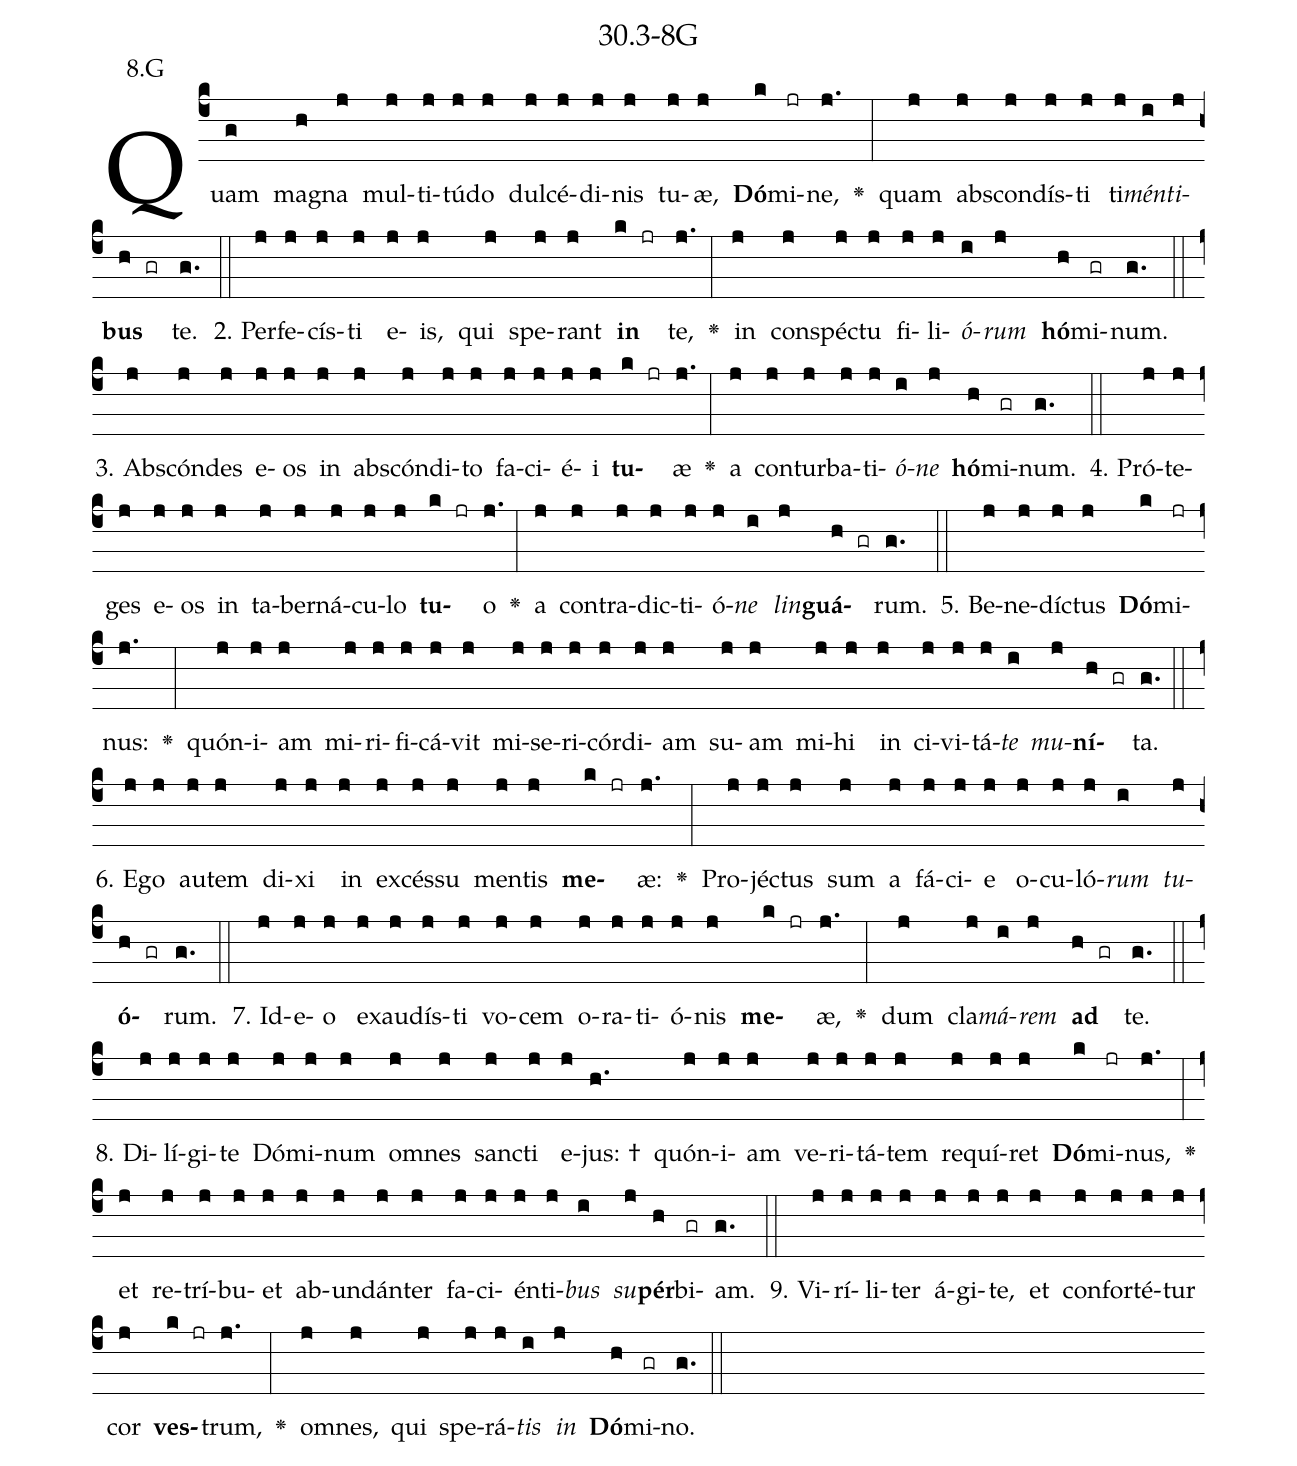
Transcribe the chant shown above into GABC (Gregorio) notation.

name: 30.3-8G;
annotation: 8.G;
%%
(c4)Quam(g) ma(h)gna(j) mul(j)ti(j)tú(j)do(j) dul(j)cé(j)di(j)nis(j) tu(j)æ,(j) <b>Dó</b>(k)mi(jr)ne,(j.) <v>\greheightstar</v>(:) quam(j) abs(j)con(j)dís(j)ti(j) ti(j)<i>mén</i>(i)<i>ti</i>(j)<b>bus</b>(h gr) te.(g.) (::)
2. Per(j)fe(j)cís(j)ti(j) e(j)is,(j) qui(j) spe(j)rant(j) <b>in</b>(k jr) te,(j.) <v>\greheightstar</v>(:) in(j) con(j)spéc(j)tu(j) fi(j)li(j)<i>ó</i>(i)<i>rum</i>(j) <b>hó</b>(h)mi(gr)num.(g.) (::)
3. Abs(j)cón(j)des(j) e(j)os(j) in(j) abs(j)cón(j)di(j)to(j) fa(j)ci(j)é(j)i(j) <b>tu</b>(k jr)æ(j.) <v>\greheightstar</v>(:) a(j) con(j)tur(j)ba(j)ti(j)<i>ó</i>(i)<i>ne</i>(j) <b>hó</b>(h)mi(gr)num.(g.) (::)
4. Pró(j)te(j)ges(j) e(j)os(j) in(j) ta(j)ber(j)ná(j)cu(j)lo(j) <b>tu</b>(k jr)o(j.) <v>\greheightstar</v>(:) a(j) con(j)tra(j)dic(j)ti(j)ó(j)<i>ne</i>(i) <i>lin</i>(j)<b>guá</b>(h gr)rum.(g.) (::)
5. Be(j)ne(j)díc(j)tus(j) <b>Dó</b>(k)mi(jr)nus:(j.) <v>\greheightstar</v>(:) quón(j)i(j)am(j) mi(j)ri(j)fi(j)cá(j)vit(j) mi(j)se(j)ri(j)cór(j)di(j)am(j) su(j)am(j) mi(j)hi(j) in(j) ci(j)vi(j)tá(j)<i>te</i>(i) <i>mu</i>(j)<b>ní</b>(h gr)ta.(g.) (::)
6. E(j)go(j) au(j)tem(j) di(j)xi(j) in(j) ex(j)cés(j)su(j) men(j)tis(j) <b>me</b>(k jr)æ:(j.) <v>\greheightstar</v>(:) Pro(j)jéc(j)tus(j) sum(j) a(j) fá(j)ci(j)e(j) o(j)cu(j)ló(j)<i>rum</i>(i) <i>tu</i>(j)<b>ó</b>(h gr)rum.(g.) (::)
7. Id(j)e(j)o(j) ex(j)au(j)dís(j)ti(j) vo(j)cem(j) o(j)ra(j)ti(j)ó(j)nis(j) <b>me</b>(k jr)æ,(j.) <v>\greheightstar</v>(:) dum(j) cla(j)<i>má</i>(i)<i>rem</i>(j) <b>ad</b>(h gr) te.(g.) (::)
8. Di(j)lí(j)gi(j)te(j) Dó(j)mi(j)num(j) om(j)nes(j) sanc(j)ti(j) e(j)jus: †(h.) quón(j)i(j)am(j) ve(j)ri(j)tá(j)tem(j) re(j)quí(j)ret(j) <b>Dó</b>(k)mi(jr)nus,(j.) <v>\greheightstar</v>(:) et(j) re(j)trí(j)bu(j)et(j) ab(j)un(j)dán(j)ter(j) fa(j)ci(j)én(j)ti(j)<i>bus</i>(i) <i>su</i>(j)<b>pér</b>(h)bi(gr)am.(g.) (::)
9. Vi(j)rí(j)li(j)ter(j) á(j)gi(j)te,(j) et(j) con(j)for(j)té(j)tur(j) cor(j) <b>ves</b>(k jr)trum,(j.) <v>\greheightstar</v>(:) om(j)nes,(j) qui(j) spe(j)rá(j)<i>tis</i>(i) <i>in</i>(j) <b>Dó</b>(h)mi(gr)no.(g.) (::)
